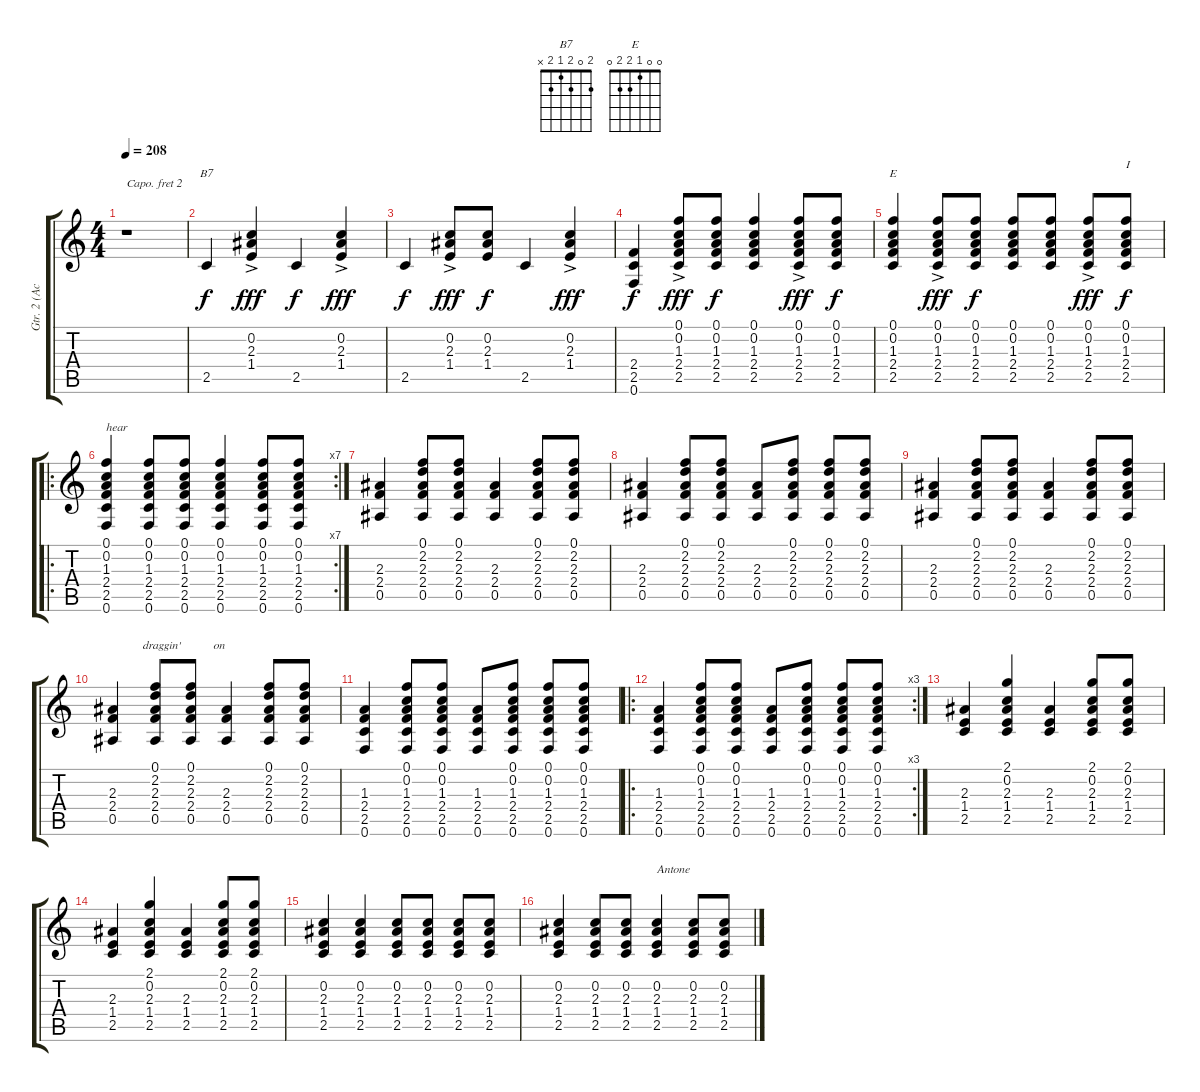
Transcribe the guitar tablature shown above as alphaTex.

\track ("Gtr. 2 (Acoustic)" "Gtr. 2 (Ac") {instrument acousticguitarnylon}
\staff {score tabs}
\capo 2
\tuning (Eb4 Bb3 Gb3 Db3 Ab2 Eb2) {hide}
\chord ("B7" 2 0 2 1 2 x)
\chord ("E" 0 0 1 2 2 0)
\ts (4 4)
\tempo 208
\clef g2
\ks c
r.1{dy f instrument acousticguitarnylon} |
2.5.4{ch "B7"} (0.2{ac} 2.3 1.4).4{dy fff} 2.5.4{dy f} (0.2{ac} 2.3 1.4).4{dy fff} |
2.5.4{dy f} (0.2{ac} 2.3 1.4).8{dy fff} (0.2 2.3 1.4).8{dy f} 2.5.4 (0.2{ac} 2.3 1.4).4{dy fff} |
(2.4 2.5 0.6).4{dy f} (0.1{ac} 0.2 1.3 2.4 2.5).8{dy fff} (0.1 0.2 1.3 2.4 2.5).8{dy f} (0.1 0.2 1.3 2.4 2.5).4 (0.1{ac} 0.2 1.3 2.4 2.5).8{dy fff} (0.1 0.2 1.3 2.4 2.5).8{dy f} |
(0.1 0.2 1.3 2.4 2.5).4{ch "E"} (0.1{ac} 0.2 1.3 2.4 2.5).8{dy fff} (0.1 0.2 1.3 2.4 2.5).8{dy f} (0.1 0.2 1.3 2.4 2.5).8 (0.1 0.2 1.3 2.4 2.5).8 (0.1{ac} 0.2 1.3 2.4 2.5).8{dy fff} (0.1 0.2 1.3 2.4 2.5).8{txt "I" dy f} |
\ro
\rc 7
(0.1 0.2 1.3 2.4 2.5 0.6).4{txt "hear"} (0.1 0.2 1.3 2.4 2.5 0.6).8 (0.1 0.2 1.3 2.4 2.5 0.6).8 (0.1 0.2 1.3 2.4 2.5 0.6).4 (0.1 0.2 1.3 2.4 2.5 0.6).8 (0.1 0.2 1.3 2.4 2.5 0.6).8 |
(2.3 2.4 0.5).4 (0.1 2.2 2.3 2.4 0.5).8 (0.1 2.2 2.3 2.4 0.5).8 (2.3 2.4 0.5).4 (0.1 2.2 2.3 2.4 0.5).8 (0.1 2.2 2.3 2.4 0.5).8 |
(2.3 2.4 0.5).4 (0.1 2.2 2.3 2.4 0.5).8 (0.1 2.2 2.3 2.4 0.5).8 (2.3 2.4 0.5).8 (0.1 2.2 2.3 2.4 0.5).8 (0.1 2.2 2.3 2.4 0.5).8 (0.1 2.2 2.3 2.4 0.5).8 |
(2.3 2.4 0.5).4 (0.1 2.2 2.3 2.4 0.5).8 (0.1 2.2 2.3 2.4 0.5).8 (2.3 2.4 0.5).4 (0.1 2.2 2.3 2.4 0.5).8 (0.1 2.2 2.3 2.4 0.5).8 |
(2.3 2.4 0.5).4{txt "          draggin'           on"} (0.1 2.2 2.3 2.4 0.5).8 (0.1 2.2 2.3 2.4 0.5).8 (2.3 2.4 0.5).4 (0.1 2.2 2.3 2.4 0.5).8 (0.1 2.2 2.3 2.4 0.5).8 |
(1.3 2.4 2.5 0.6).4 (0.1 0.2 1.3 2.4 2.5 0.6).8 (0.1 0.2 1.3 2.4 2.5 0.6).8 (1.3 2.4 2.5 0.6).8 (0.1 0.2 1.3 2.4 2.5 0.6).8 (0.1 0.2 1.3 2.4 2.5 0.6).8 (0.1 0.2 1.3 2.4 2.5 0.6).8 |
\ro
\rc 3
(1.3 2.4 2.5 0.6).4 (0.1 0.2 1.3 2.4 2.5 0.6).8 (0.1 0.2 1.3 2.4 2.5 0.6).8 (1.3 2.4 2.5 0.6).8 (0.1 0.2 1.3 2.4 2.5 0.6).8 (0.1 0.2 1.3 2.4 2.5 0.6).8 (0.1 0.2 1.3 2.4 2.5 0.6).8 |
(2.3 1.4 2.5).4 (2.1 0.2 2.3 1.4 2.5).4 (2.3 1.4 2.5).4 (2.1 0.2 2.3 1.4 2.5).8 (2.1 0.2 2.3 1.4 2.5).8 |
(2.3 1.4 2.5).4 (2.1 0.2 2.3 1.4 2.5).4 (2.3 1.4 2.5).4 (2.1 0.2 2.3 1.4 2.5).8 (2.1 0.2 2.3 1.4 2.5).8 |
(0.2 2.3 1.4 2.5).4 (0.2 2.3 1.4 2.5).4 (0.2 2.3 1.4 2.5).8 (0.2 2.3 1.4 2.5).8 (0.2 2.3 1.4 2.5).8 (0.2 2.3 1.4 2.5).8 |
(0.2 2.3 1.4 2.5).4 (0.2 2.3 1.4 2.5).8 (0.2 2.3 1.4 2.5).8 (0.2 2.3 1.4 2.5).4{txt "Antone"} (0.2 2.3 1.4 2.5).8 (0.2 2.3 1.4 2.5).8
